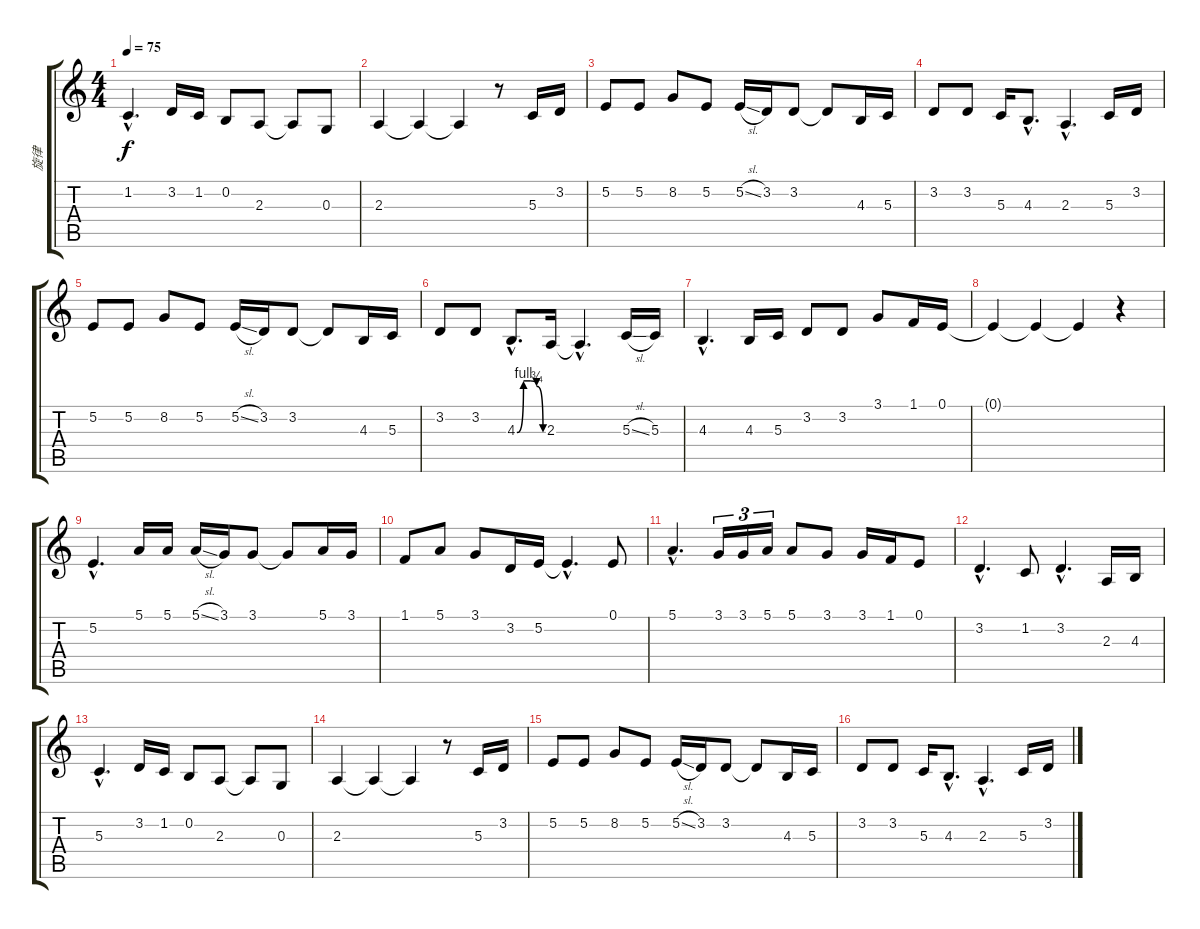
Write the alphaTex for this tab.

\track ("旋律" "旋律") {instrument lead6voice}
\staff {score tabs}
\tuning (E4 B3 G3 D3 A2 E2) {hide}
\ts (4 4)
\tempo 75
\clef g2
\ks c
1.2{hac}.4{d dy f} 3.2.16 1.2.16 0.2.8 2.3.8 2.3{t}.8 0.3.8 |
2.3.4 2.3{t}.4 2.3{t}.4 r.8 5.3.16 3.2.16 |
5.2.8 5.2.8 8.2.8 5.2.8 5.2{sl}.16 3.2.16 3.2.8 3.2{t}.8 4.3.16 5.3.16 |
3.2.8 3.2.8 5.3.16 4.3{hac}.8{d} 2.3{hac}.4{d} 5.3.16 3.2.16 |
5.2.8 5.2.8 8.2.8 5.2.8 5.2{sl}.16 3.2.16 3.2.8 3.2{t}.8 4.3.16 5.3.16 |
3.2.8 3.2.8 4.3{be (custom 0 0 15 4 30 4 45 3 60 0) hac}.8{d} 2.3.16 2.3{hac t}.4{d} 5.3{sl}.16 5.3.16 |
4.3{hac}.4{d} 4.3.16 5.3.16 3.2.8 3.2.8 3.1.8 1.1.16 0.1.16 |
0.1{t}.4 0.1{t}.4 0.1{t}.4 r.4 |
5.2{hac}.4{d} 5.1.16 5.1.16 5.1{sl}.16 3.1.16 3.1.8 3.1{t}.8 5.1.16 3.1.16 |
1.1.8 5.1.8 3.1.8 3.2.16 5.2.16 5.2{hac t}.4{d} 0.1.8 |
5.1{hac}.4{d} 3.1.16{tu (3 2)} 3.1.16{tu (3 2)} 5.1.16{tu (3 2)} 5.1.8 3.1.8 3.1.16 1.1.16 0.1.8 |
3.2{hac}.4{d} 1.2.8 3.2{hac}.4{d} 2.3.16 4.3.16 |
5.3{hac}.4{d} 3.2.16 1.2.16 0.2.8 2.3.8 2.3{t}.8 0.3.8 |
2.3.4 2.3{t}.4 2.3{t}.4 r.8 5.3.16 3.2.16 |
5.2.8 5.2.8 8.2.8 5.2.8 5.2{sl}.16 3.2.16 3.2.8 3.2{t}.8 4.3.16 5.3.16 |
3.2.8 3.2.8 5.3.16 4.3{hac}.8{d} 2.3{hac}.4{d} 5.3.16 3.2.16
